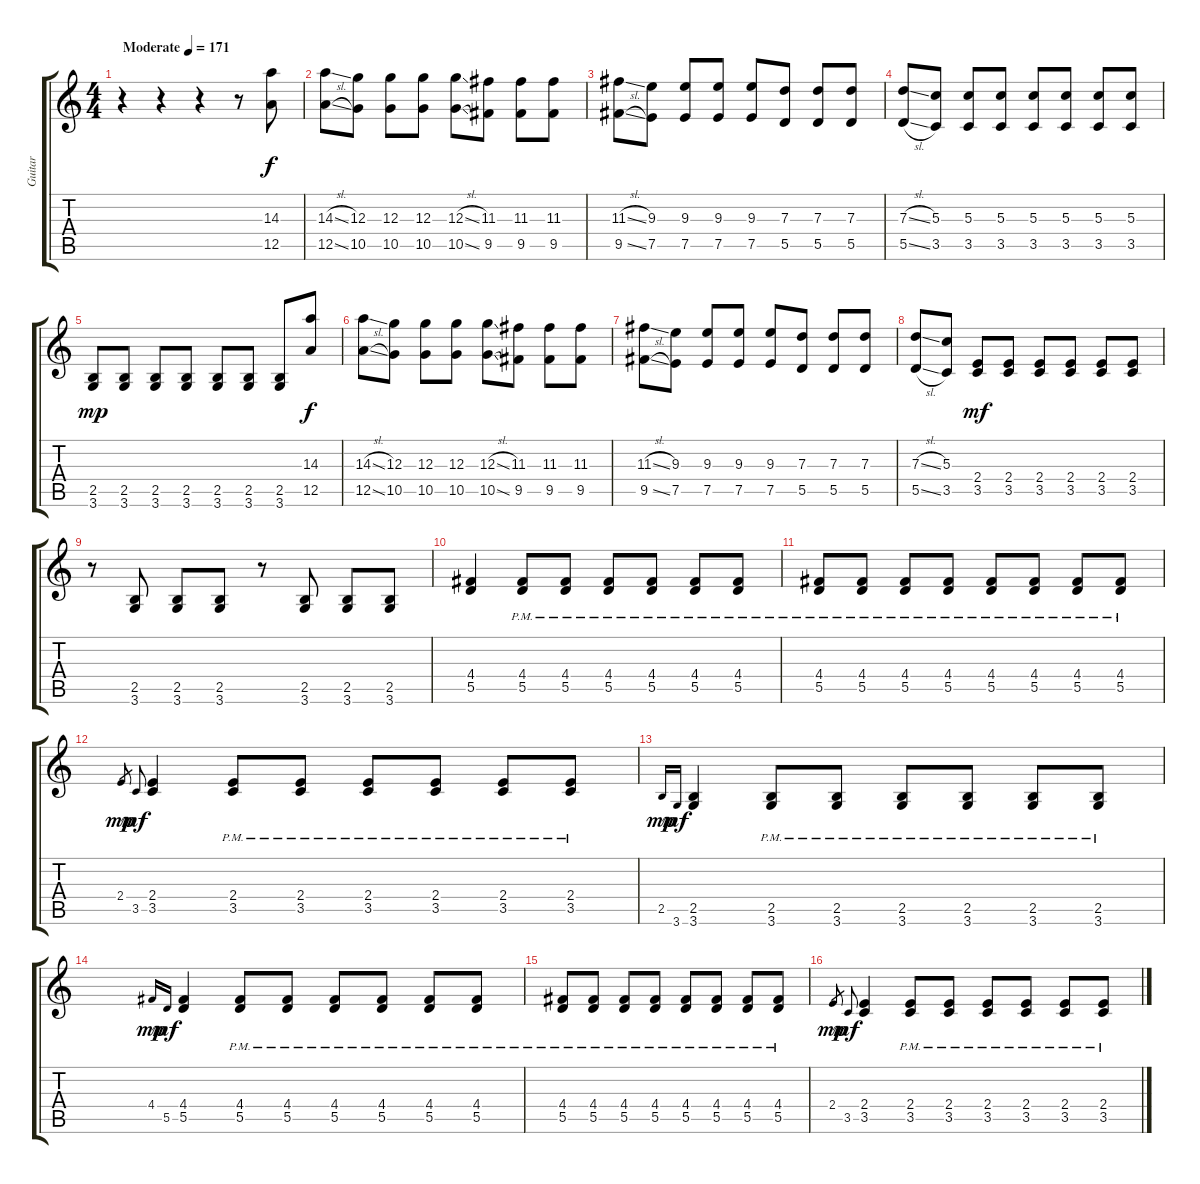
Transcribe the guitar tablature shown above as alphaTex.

\track ("Guitar" "Guitar") {instrument overdrivenguitar}
\staff {score tabs}
\tuning (E4 B3 G3 D3 A2 E2) {hide}
\ts (4 4)
\tempo (171 "Moderate")
\clef g2
\ks c
r.4{dy f instrument overdrivenguitar} r.4 r.4 r.8 (14.3 12.5).8 |
(14.3{sl} 12.5{sl}).8 (12.3 10.5).8 (12.3 10.5).8 (12.3 10.5).8 (12.3{sl} 10.5{sl}).8 (11.3 9.5).8 (11.3 9.5).8 (11.3 9.5).8 |
(11.3{sl} 9.5{sl}).8 (9.3 7.5).8 (9.3 7.5).8 (9.3 7.5).8 (9.3 7.5).8 (7.3 5.5).8 (7.3 5.5).8 (7.3 5.5).8 |
(7.3{sl} 5.5{sl}).8 (5.3 3.5).8 (5.3 3.5).8 (5.3 3.5).8 (5.3 3.5).8 (5.3 3.5).8 (5.3 3.5).8 (5.3 3.5).8 |
(2.5 3.6).8{dy mp} (2.5 3.6).8 (2.5 3.6).8 (2.5 3.6).8 (2.5 3.6).8 (2.5 3.6).8 (2.5 3.6).8 (14.3 12.5).8{dy f} |
(14.3{sl} 12.5{sl}).8 (12.3 10.5).8 (12.3 10.5).8 (12.3 10.5).8 (12.3{sl} 10.5{sl}).8 (11.3 9.5).8 (11.3 9.5).8 (11.3 9.5).8 |
(11.3{sl} 9.5{sl}).8 (9.3 7.5).8 (9.3 7.5).8 (9.3 7.5).8 (9.3 7.5).8 (7.3 5.5).8 (7.3 5.5).8 (7.3 5.5).8 |
(7.3{sl} 5.5{sl}).8 (5.3 3.5).8 (2.4 3.5).8{dy mf} (2.4 3.5).8 (2.4 3.5).8 (2.4 3.5).8 (2.4 3.5).8 (2.4 3.5).8 |
r.8 (2.5 3.6).8 (2.5 3.6).8 (2.5 3.6).8 r.8 (2.5 3.6).8 (2.5 3.6).8 (2.5 3.6).8 |
(4.4 5.5).4 (4.4{pm} 5.5{pm}).8 (4.4{pm} 5.5{pm}).8 (4.4{pm} 5.5{pm}).8 (4.4{pm} 5.5{pm}).8 (4.4{pm} 5.5{pm}).8 (4.4{pm} 5.5{pm}).8 |
(4.4{pm} 5.5{pm}).8 (4.4{pm} 5.5{pm}).8 (4.4{pm} 5.5{pm}).8 (4.4{pm} 5.5{pm}).8 (4.4{pm} 5.5{pm}).8 (4.4{pm} 5.5{pm}).8 (4.4{pm} 5.5{pm}).8 (4.4{pm} 5.5{pm}).8 |
2.4.16{gr dy mp} 3.5.16{gr onbeat dy mf} (2.4 3.5).4 (2.4{pm} 3.5{pm}).8 (2.4{pm} 3.5{pm}).8 (2.4{pm} 3.5{pm}).8 (2.4{pm} 3.5{pm}).8 (2.4{pm} 3.5{pm}).8 (2.4{pm} 3.5{pm}).8 |
2.5.16{gr onbeat dy mp} 3.6.16{gr onbeat dy mf} (2.5 3.6).4 (2.5{pm} 3.6{pm}).8 (2.5{pm} 3.6{pm}).8 (2.5{pm} 3.6{pm}).8 (2.5{pm} 3.6{pm}).8 (2.5{pm} 3.6{pm}).8 (2.5{pm} 3.6{pm}).8 |
4.4.16{gr onbeat dy mp} 5.5.16{gr onbeat dy mf} (4.4 5.5).4 (4.4{pm} 5.5{pm}).8 (4.4{pm} 5.5{pm}).8 (4.4{pm} 5.5{pm}).8 (4.4{pm} 5.5{pm}).8 (4.4{pm} 5.5{pm}).8 (4.4{pm} 5.5{pm}).8 |
(4.4{pm} 5.5{pm}).8 (4.4{pm} 5.5{pm}).8 (4.4{pm} 5.5{pm}).8 (4.4{pm} 5.5{pm}).8 (4.4{pm} 5.5{pm}).8 (4.4{pm} 5.5{pm}).8 (4.4{pm} 5.5{pm}).8 (4.4{pm} 5.5{pm}).8 |
2.4.16{gr dy mp} 3.5.16{gr onbeat dy mf} (2.4 3.5).4 (2.4{pm} 3.5{pm}).8 (2.4{pm} 3.5{pm}).8 (2.4{pm} 3.5{pm}).8 (2.4{pm} 3.5{pm}).8 (2.4{pm} 3.5{pm}).8 (2.4{pm} 3.5{pm}).8
